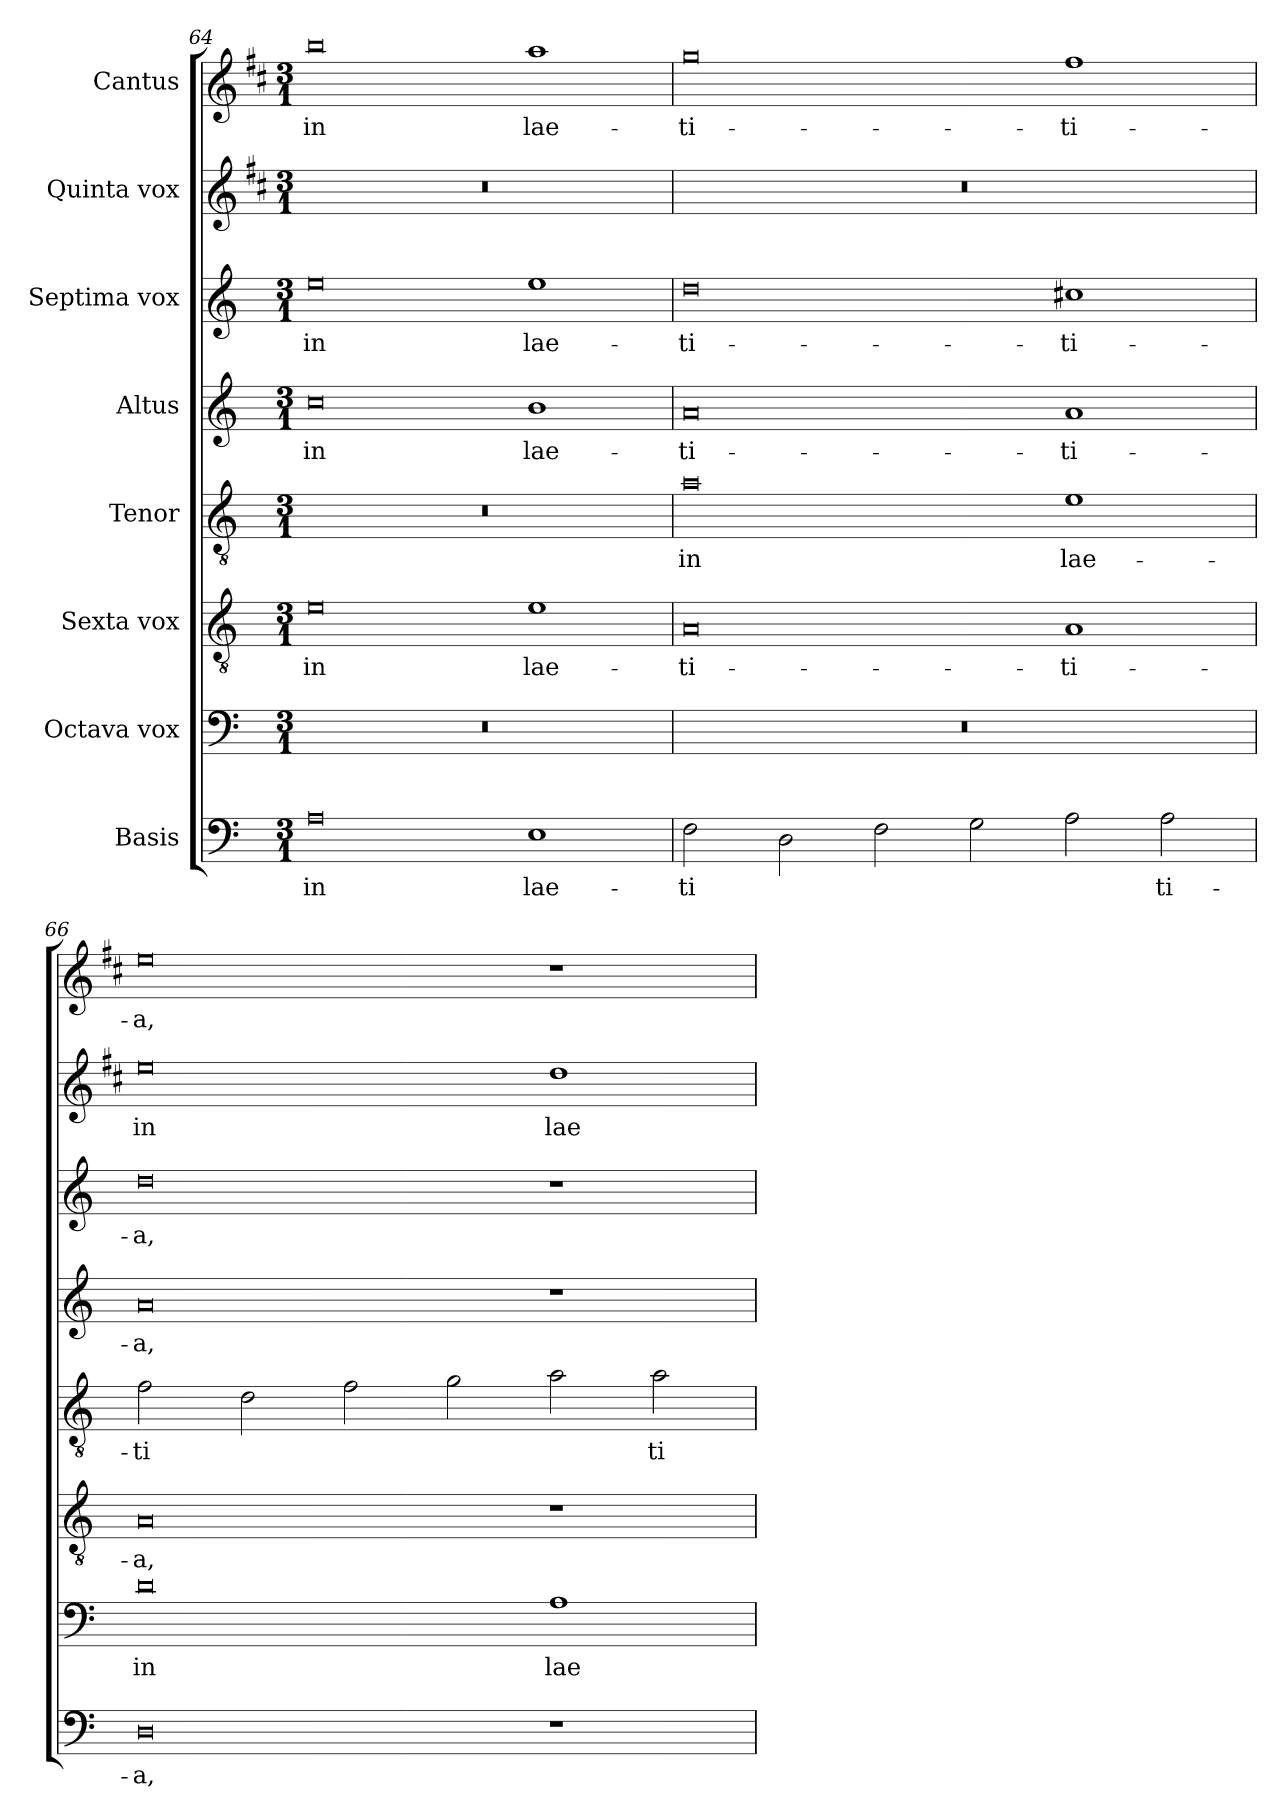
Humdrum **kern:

**kern	**text	**kern	**text	**kern	**text	**kern	**text	**kern	**text	**kern	**text	**kern	**text	**kern	**text
*part8	*part8	*part7	*part7	*part6	*part6	*part5	*part5	*part4	*part4	*part3	*part3	*part2	*part2	*part1	*part1
*staff8	*staff8	*staff7	*staff7	*staff6	*staff6	*staff5	*staff5	*staff4	*staff4	*staff3	*staff3	*staff2	*staff2	*staff1	*staff1
*I"Basis	*	*I"Octava vox	*	*I"Sexta vox	*	*I"Tenor	*	*I"Altus	*	*I"Septima vox	*	*I"Quinta vox	*	*I"Cantus	*
!!LO:LB:g=z
*clefF4	*	*clefF4	*	*clefGv2	*	*clefGv2	*	*clefG2	*	*clefG2	*	*clefG2	*	*clefG2	*
*	*	*	*	*	*	*	*	*	*	*	*	*ITrd1c2	*	*ITrd1c2	*
*k[]	*	*k[]	*	*k[]	*	*k[]	*	*k[]	*	*k[]	*	*k[]	*	*k[]	*
*C:	*	*C:	*	*C:	*	*C:	*	*C:	*	*C:	*	*C:	*	*C:	*
*M3/1	*	*M3/1	*	*M3/1	*	*M3/1	*	*M3/1	*	*M3/1	*	*M3/1	*	*M3/1	*
=64	=64	=64	=64	=64	=64	=64	=64	=64	=64	=64	=64	=64	=64	=64	=64
!	!LO:LY:b	!	!	!	!LO:LY:b	!	!	!	!LO:LY:b	!	!LO:LY:b	!	!	!	!LO:LY:b
0A	in	0.r	.	0e	in	0.r	.	0cc	in	0ee	in	0.r	.	0aa	in
!	!LO:LY:b	!	!	!	!LO:LY:b	!	!	!	!LO:LY:b	!	!LO:LY:b	!	!	!	!LO:LY:b
1E	lae-	.	.	1e	lae-	.	.	1b	lae-	1ee	lae-	.	.	1gg	lae-
=65	=65	=65	=65	=65	=65	=65	=65	=65	=65	=65	=65	=65	=65	=65	=65
!	!LO:LY:b	!	!	!	!LO:LY:b	!	!LO:LY:b	!	!LO:LY:b	!	!LO:LY:b	!	!	!	!LO:LY:b
2F	-ti	0.r	.	0A	-ti-	0a	in	0a	-ti-	0dd	-ti-	0.r	.	0ff	-ti-
2D	.	.	.	.	.	.	.	.	.	.	.	.	.	.	.
2F	.	.	.	.	.	.	.	.	.	.	.	.	.	.	.
2G	.	.	.	.	.	.	.	.	.	.	.	.	.	.	.
!	!	!	!	!	!LO:LY:b	!	!LO:LY:b	!	!LO:LY:b	!	!LO:LY:b	!	!	!	!LO:LY:b
2A	.	.	.	1A	-ti-	1e	lae-	1a	-ti-	1cc#	-ti-	.	.	1ee	-ti-
!	!LO:LY:b	!	!	!	!	!	!	!	!	!	!	!	!	!	!
2A	ti-	.	.	.	.	.	.	.	.	.	.	.	.	.	.
=66	=66	=66	=66	=66	=66	=66	=66	=66	=66	=66	=66	=66	=66	=66	=66
!	!LO:LY:b	!	!LO:LY:b	!	!LO:LY:b	!	!LO:LY:b	!	!LO:LY:b	!	!LO:LY:b	!	!LO:LY:b	!	!LO:LY:b
0D	-a,	0d	in	0A	-a,	2f	-ti	0a	-a,	0dd	-a,	0dd	in	0dd	-a,
.	.	.	.	.	.	2d	.	.	.	.	.	.	.	.	.
.	.	.	.	.	.	2f	.	.	.	.	.	.	.	.	.
.	.	.	.	.	.	2g	.	.	.	.	.	.	.	.	.
!	!	!	!LO:LY:b	!	!	!	!	!	!	!	!	!	!LO:LY:b	!	!
1r	.	1A	lae-	1r	.	2a	.	1r	.	1r	.	1cc	lae-	1r	.
!	!	!	!	!	!	!	!LO:LY:b	!	!	!	!	!	!	!	!
.	.	.	.	.	.	2a	ti-	.	.	.	.	.	.	.	.
=	=	=	=	=	=	=	=	=	=	=	=	=	=	=	=
*-	*-	*-	*-	*-	*-	*-	*-	*-	*-	*-	*-	*-	*-	*-	*-
